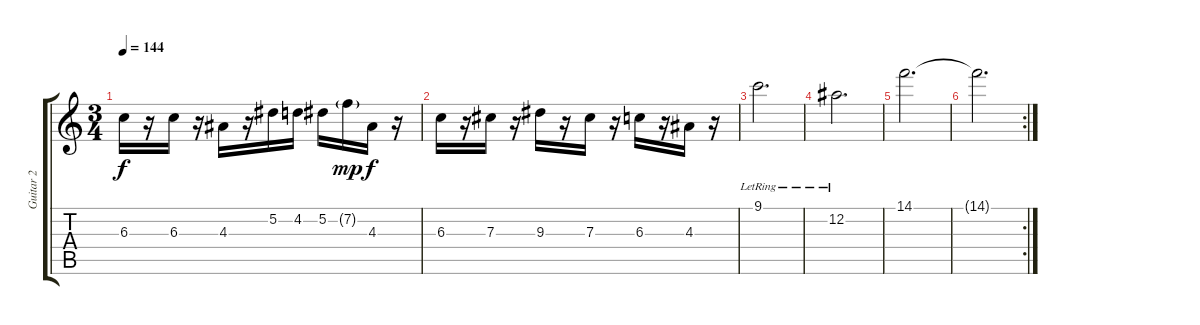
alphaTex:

\track ("Guitar 2" "Guitar 2") {instrument distortionguitar}
\staff {score tabs}
\tuning (Eb4 Bb3 Gb3 Db3 Ab2 Eb2) {hide}
\ts (3 4)
\tempo 144
\clef g2
\ks c
6.3.16{dy f} r.16 6.3.16 r.16 4.3.16 r.16 5.2.16 4.2.16 5.2.16 7.2{g}.16{dy mp} 4.3.16{dy f} r.16 |
6.3.16 r.16 7.3.16 r.16 9.3.16 r.16 7.3.16 r.16 6.3.16 r.16 4.3.16 r.16 |
9.1{lr}.2{d} |
12.2{lr}.2{d} |
14.1.2{d} |
\rc 2
14.1{t}.2{d}
